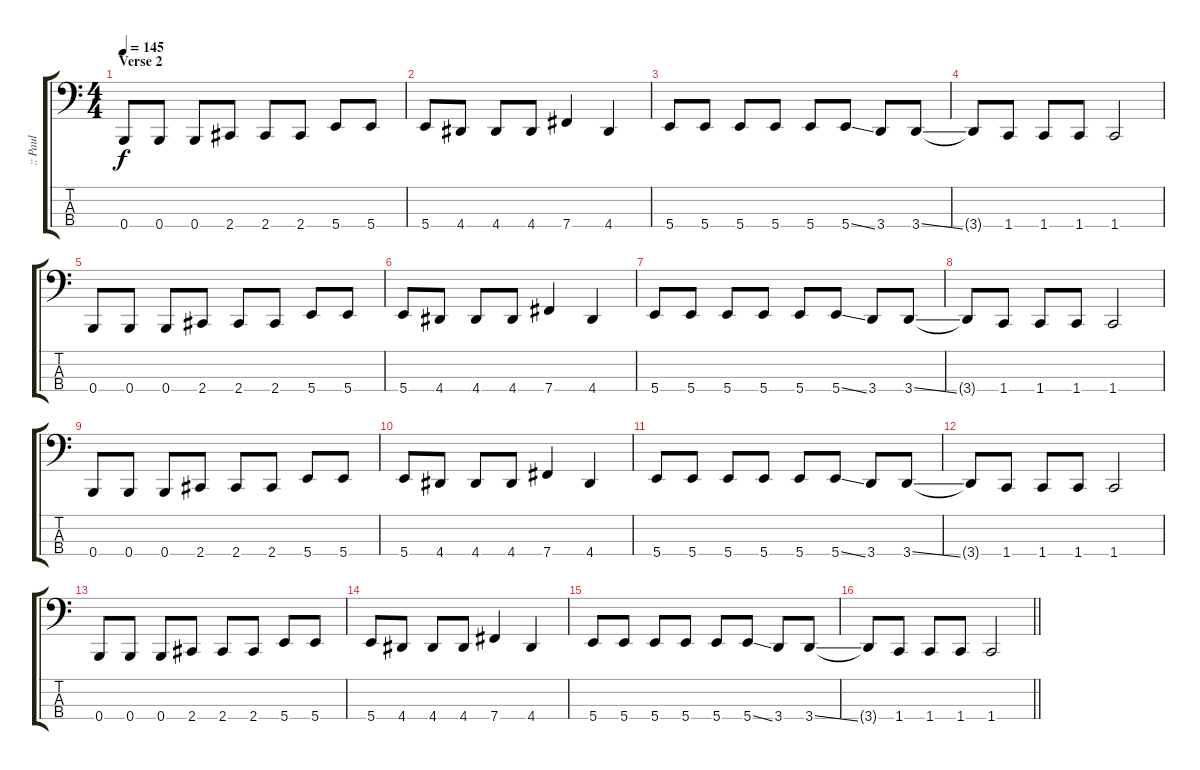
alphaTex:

\track ("   :: Paul Dedrick Gray #2 ::" "   :: Paul") {instrument electricbassfinger}
\staff {score tabs}
\tuning (E2 B1 Gb1 B0) {hide}
\ts (4 4)
\section ("" "Verse 2")
\tempo 145
\clef f4
\ks c
0.4.8{dy f} 0.4.8 0.4.8 2.4.8 2.4.8 2.4.8 5.4.8 5.4.8 |
5.4.8 4.4.8 4.4.8 4.4.8 7.4.4 4.4.4 |
5.4.8 5.4.8 5.4.8 5.4.8 5.4.8 5.4{ss}.8 3.4.8 3.4{ss}.8 |
3.4{t}.8 1.4.8 1.4.8 1.4.8 1.4.2 |
0.4.8 0.4.8 0.4.8 2.4.8 2.4.8 2.4.8 5.4.8 5.4.8 |
5.4.8 4.4.8 4.4.8 4.4.8 7.4.4 4.4.4 |
5.4.8 5.4.8 5.4.8 5.4.8 5.4.8 5.4{ss}.8 3.4.8 3.4{ss}.8 |
3.4{t}.8 1.4.8 1.4.8 1.4.8 1.4.2 |
0.4.8 0.4.8 0.4.8 2.4.8 2.4.8 2.4.8 5.4.8 5.4.8 |
5.4.8 4.4.8 4.4.8 4.4.8 7.4.4 4.4.4 |
5.4.8 5.4.8 5.4.8 5.4.8 5.4.8 5.4{ss}.8 3.4.8 3.4{ss}.8 |
3.4{t}.8 1.4.8 1.4.8 1.4.8 1.4.2 |
0.4.8 0.4.8 0.4.8 2.4.8 2.4.8 2.4.8 5.4.8 5.4.8 |
5.4.8 4.4.8 4.4.8 4.4.8 7.4.4 4.4.4 |
5.4.8 5.4.8 5.4.8 5.4.8 5.4.8 5.4{ss}.8 3.4.8 3.4{ss}.8 |
\barLineRight lightlight
3.4{t}.8 1.4.8 1.4.8 1.4.8 1.4.2
